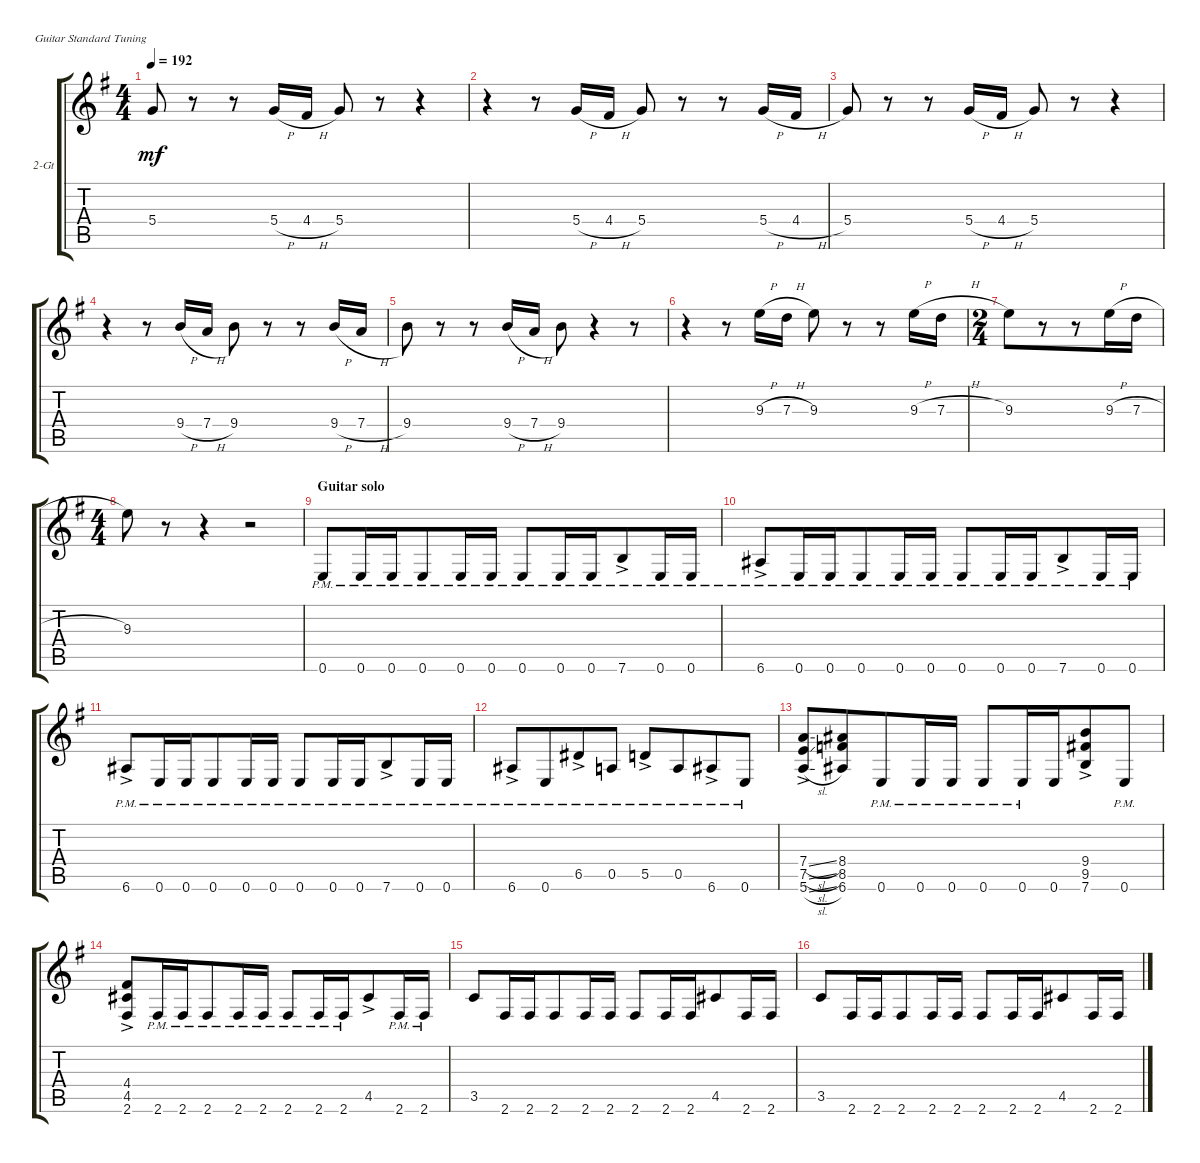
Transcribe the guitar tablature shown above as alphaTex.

\bracketExtendMode groupsimilarinstruments
\firstSystemTrackNameOrientation horizontal
\otherSystemsTrackNameOrientation horizontal
\track ("2-Gt" "2-Gt") {instrument distortionguitar}
\staff {score tabs}
\tuning (E4 B3 G3 D3 A2 E2)
\ts (4 4)
\tempo 192
\clef g2
\scale
1.05549
\ks g
5.4.8{dy mf} r.8 r.8 5.4{h}.16 4.4{h}.16 5.4.8 r.8 r.4 |
\scale
0.944515 r.4 r.8 5.4{h}.16 4.4{h}.16 5.4.8 r.8 r.8 5.4{h}.16 4.4{h}.16 |
\scale
1.05549 5.4.8 r.8 r.8 5.4{h}.16 4.4{h}.16 5.4.8 r.8 r.4 |
\scale
0.944515 r.4 r.8 9.4{h}.16 7.4{h}.16 9.4.8 r.8 r.8 9.4{h}.16 7.4{h}.16 |
\scale
1.05549 9.4.8 r.8 r.8 9.4{h}.16 7.4{h}.16 9.4.8 r.4 r.8 |
\scale
0.944515 r.4 r.8 9.3{h}.16 7.3{h}.16 9.3.8 r.8 r.8 9.3{h}.16 7.3{h}.16 |
\ts (2 4)
\beaming (8 4 4)
\scale
1.08575 9.3.8 r.8 r.8 9.3{h}.16 7.3{h}.16 |
\ts (4 4)
\beaming (8 4 4)
\scale
0.91425 9.3.8 r.8 r.4 r.2 |
\section ("" "Guitar solo")
\scale
1.05549 0.6{pm}.8 0.6{pm}.16 0.6{pm}.16 0.6{pm}.8 0.6{pm}.16 0.6{pm}.16 0.6{pm}.8 0.6{pm}.16 0.6{pm}.16 7.6{ac pm}.8 0.6{pm}.16 0.6{pm}.16 |
\scale
0.944515 6.6{ac pm}.8 0.6{pm}.16 0.6{pm}.16 0.6{pm}.8 0.6{pm}.16 0.6{pm}.16 0.6{pm}.8 0.6{pm}.16 0.6{pm}.16 7.6{ac pm}.8 0.6{pm}.16 0.6{pm}.16 |
\scale
1.05549 6.6{ac pm}.8 0.6{pm}.16 0.6{pm}.16 0.6{pm}.8 0.6{pm}.16 0.6{pm}.16 0.6{pm}.8 0.6{pm}.16 0.6{pm}.16 7.6{ac pm}.8 0.6{pm}.16 0.6{pm}.16 |
\scale
0.944515 6.6{ac pm}.8 0.6{pm}.8 6.5{ac pm}.8 0.5{pm}.8 5.5{ac pm}.8 0.5{pm}.8 6.6{ac pm}.8 0.6{pm}.8 |
\scale
1.05549 (7.4{sl ac} 7.5{sl ac} 5.6{sl ac}).8 (8.4 8.5 6.6).8 0.6{pm}.8 0.6{pm}.16 0.6{pm}.16 0.6{pm}.8 0.6{pm}.16 0.6.16 (9.4{ac} 9.5{ac} 7.6{ac}).8 0.6{pm}.8 |
\scale
0.944515 (4.4{ac} 4.5{ac} 2.6{ac}).8 2.6{pm}.16 2.6{pm}.16 2.6{pm}.8 2.6{pm}.16 2.6{pm}.16 2.6{pm}.8 2.6{pm}.16 2.6{pm}.16 4.5{ac}.8 2.6{pm}.16 2.6{pm}.16 |
\scale
1.05549 3.5.8 2.6.16 2.6.16 2.6.8 2.6.16 2.6.16 2.6.8 2.6.16 2.6.16 4.5.8 2.6.16 2.6.16 |
\scale
0.944515 3.5.8 2.6.16 2.6.16 2.6.8 2.6.16 2.6.16 2.6.8 2.6.16 2.6.16 4.5.8 2.6.16 2.6.16
